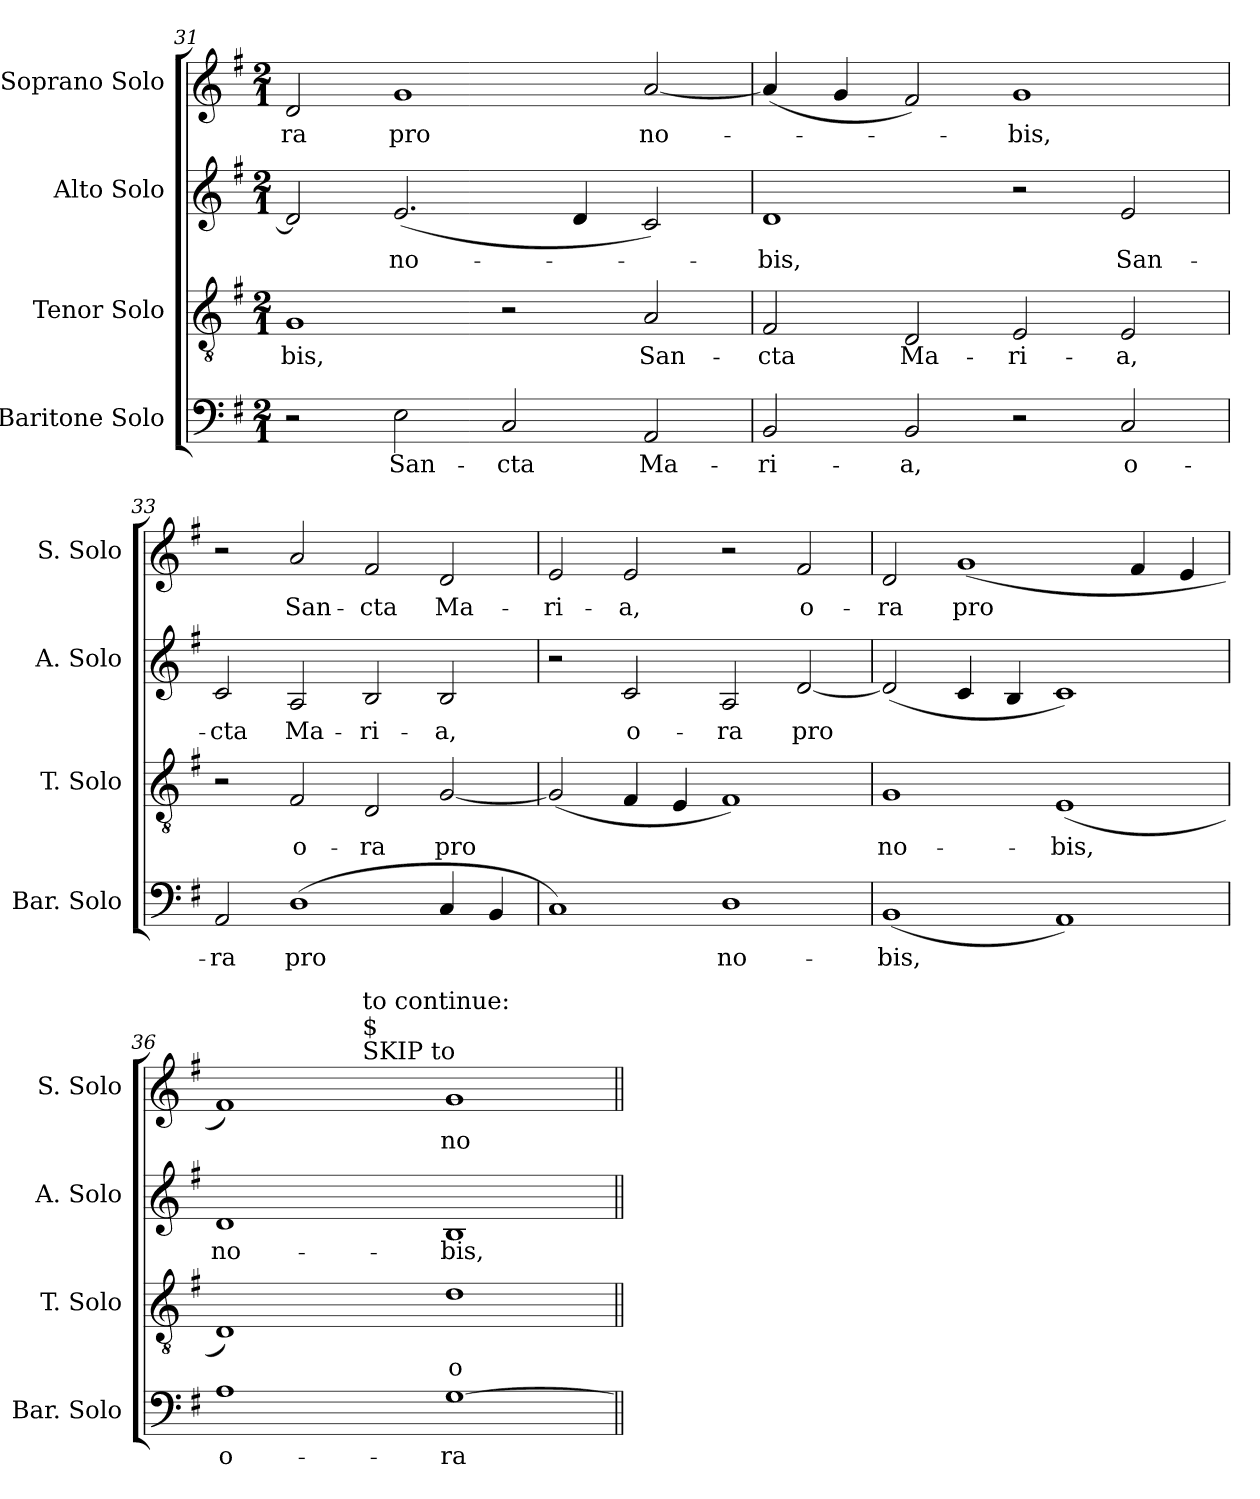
**kern	**text	**kern	**text	**kern	**text	**kern	**text
*part4	*part4	*part3	*part3	*part2	*part2	*part1	*part1
*staff4	*staff4	*staff3	*staff3	*staff2	*staff2	*staff1	*staff1
*I"Baritone Solo	*	*I"Tenor Solo	*	*I"Alto Solo	*	*I"Soprano Solo	*
*I'Bar. Solo	*	*I'T. Solo	*	*I'A. Solo	*	*I'S. Solo	*
!!LO:LB:g=z
*clefF4	*	*clefGv2	*	*clefG2	*	*clefG2	*
*	*	*ITrd7c12	*	*	*	*	*
*k[f#]	*	*k[f#]	*	*k[f#]	*	*k[f#]	*
*G:	*	*G:	*	*G:	*	*G:	*
*M2/1	*	*M2/1	*	*M2/1	*	*M2/1	*
=31	=31	=31	=31	=31	=31	=31	=31
!	!	!	!LO:LY:b:color=#000000	!	!	!	!
!	!	!	!	!	!	!	!LO:LY:b:color=#000000
2r	.	1GGi	-bis,	2di/]	.	2di/	-ra
!	!LO:LY:b:color=#000000	!	!	!	!	!	!
!	!	!	!	!	!LO:LY:b:color=#000000	!	!
!	!	!	!	!	!	!	!LO:LY:b:color=#000000
2Ei\	San-	.	.	(2.ei/	no-	1gi	pro
!	!LO:LY:b:color=#000000	!	!	!	!	!	!
2Ci/	-cta	2r	.	.	.	.	.
.	.	.	.	4di/	.	.	.
!	!LO:LY:b:color=#000000	!	!	!	!	!	!
!	!	!	!LO:LY:b:color=#000000	!	!	!	!
!	!	!	!	!	!	!	!LO:LY:b:color=#000000
2AAi/	Ma-	2AAi/	San-	2ci/)	.	[2ai/	no-
=32	=32	=32	=32	=32	=32	=32	=32
!	!LO:LY:b:color=#000000	!	!	!	!	!	!
!	!	!	!LO:LY:b:color=#000000	!	!	!	!
!	!	!	!	!	!LO:LY:b:color=#000000	!	!
2BBi/	-ri-	2FF#i/	-cta	1di	-bis,	(4ai/]	.
.	.	.	.	.	.	4gi/	.
!	!LO:LY:b:color=#000000	!	!	!	!	!	!
!	!	!	!LO:LY:b:color=#000000	!	!	!	!
2BBi/	-a,	2DDi/	Ma-	.	.	2f#i/)	.
!	!	!	!LO:LY:b:color=#000000	!	!	!	!
!	!	!	!	!	!	!	!LO:LY:b:color=#000000
2r	.	2EEi/	-ri-	2r	.	1gi	-bis,
!	!LO:LY:b:color=#000000	!	!	!	!	!	!
!	!	!	!LO:LY:b:color=#000000	!	!	!	!
!	!	!	!	!	!LO:LY:b:color=#000000	!	!
2Ci/	o-	2EEi/	-a,	2ei/	San-	.	.
=33	=33	=33	=33	=33	=33	=33	=33
!	!LO:LY:b:color=#000000	!	!	!	!	!	!
!	!	!	!	!	!LO:LY:b:color=#000000	!	!
2AAi/	-ra	2r	.	2ci/	-cta	2r	.
!	!LO:LY:b:color=#000000	!	!	!	!	!	!
!	!	!	!LO:LY:b:color=#000000	!	!	!	!
!	!	!	!	!	!LO:LY:b:color=#000000	!	!
!	!	!	!	!	!	!	!LO:LY:b:color=#000000
(1Di	pro	2FF#i/	o-	2Ai/	Ma-	2ai/	San-
!	!	!	!LO:LY:b:color=#000000	!	!	!	!
!	!	!	!	!	!LO:LY:b:color=#000000	!	!
!	!	!	!	!	!	!	!LO:LY:b:color=#000000
.	.	2DDi/	-ra	2Bi/	-ri-	2f#i/	-cta
!	!	!	!LO:LY:b:color=#000000	!	!	!	!
!	!	!	!	!	!LO:LY:b:color=#000000	!	!
!	!	!	!	!	!	!	!LO:LY:b:color=#000000
4Ci/	.	[2GGi/	pro	2Bi/	-a,	2di/	Ma-
4BBi/	.	.	.	.	.	.	.
=34	=34	=34	=34	=34	=34	=34	=34
!	!	!	!	!	!	!	!LO:LY:b:color=#000000
1Ci)	.	(2GGi/]	.	2r	.	2ei/	-ri-
!	!	!	!	!	!LO:LY:b:color=#000000	!	!
!	!	!	!	!	!	!	!LO:LY:b:color=#000000
.	.	4FF#i/	.	2ci/	o-	2ei/	-a,
.	.	4EEi/	.	.	.	.	.
!	!LO:LY:b:color=#000000	!	!	!	!	!	!
!	!	!	!	!	!LO:LY:b:color=#000000	!	!
1Di	no-	1FF#i)	.	2Ai/	-ra	2r	.
!	!	!	!	!	!LO:LY:b:color=#000000	!	!
!	!	!	!	!	!	!	!LO:LY:b:color=#000000
.	.	.	.	[2di/	pro	2f#i/	o-
=35	=35	=35	=35	=35	=35	=35	=35
!	!LO:LY:b:color=#000000	!	!	!	!	!	!
!	!	!	!LO:LY:b:color=#000000	!	!	!	!
!	!	!	!	!	!	!	!LO:LY:b:color=#000000
(1BBi	-bis,	1GGi	no-	(2di/]	.	2di/	-ra
!	!	!	!	!	!	!	!LO:LY:b:color=#000000
.	.	.	.	4ci/	.	(1gi	pro
.	.	.	.	4Bi/	.	.	.
!	!	!	!LO:LY:b:color=#000000	!	!	!	!
1AAi)	.	(1EEi	-bis,	1ci)	.	.	.
.	.	.	.	.	.	4f#i/	.
.	.	.	.	.	.	4ei/	.
=36	=36	=36	=36	=36	=36	=36	=36
!	!LO:LY:b:color=#000000	!	!	!	!	!	!
!	!	!	!	!	!LO:LY:b:color=#000000	!	!
*	*	*	*	*	*	*^	*
1Ai	o-	1DDi)	.	1di	no-	1f#i)	4ryy	.
.	.	.	.	.	.	.	8ryy	.
.	.	.	.	.	.	.	16ryy	.
.	.	.	.	.	.	.	32ryy	.
.	.	.	.	.	.	.	64ryy	.
.	.	.	.	.	.	.	128ryy	.
.	.	.	.	.	.	.	1024ryy	.
!	!	!	!	!	!	!	!LO:TX:a:t=SKIP to	!
!	!	!	!	!	!	!	!LO:TX:t=$	!
!	!	!	!	!	!	!	!LO:TX:t=to continue&colon;	!
.	.	.	.	.	.	.	1ryy	.
!	!LO:LY:b:color=#000000	!	!	!	!	!	!	!
!	!	!	!LO:LY:b:color=#000000	!	!	!	!	!
!	!	!	!	!	!LO:LY:b:color=#000000	!	!	!
!	!	!	!	!	!	!	!	!LO:LY:b:color=#000000
[1Gi	-ra	1Di	o-	1Bi	-bis,	1gi	.	no-
.	.	.	.	.	.	.	2ryy	.
.	.	.	.	.	.	.	256..ryy	.
*	*	*	*	*	*	*v	*v	*
=||	=||	=||	=||	=||	=||	=||	=||
*-	*-	*-	*-	*-	*-	*-	*-
